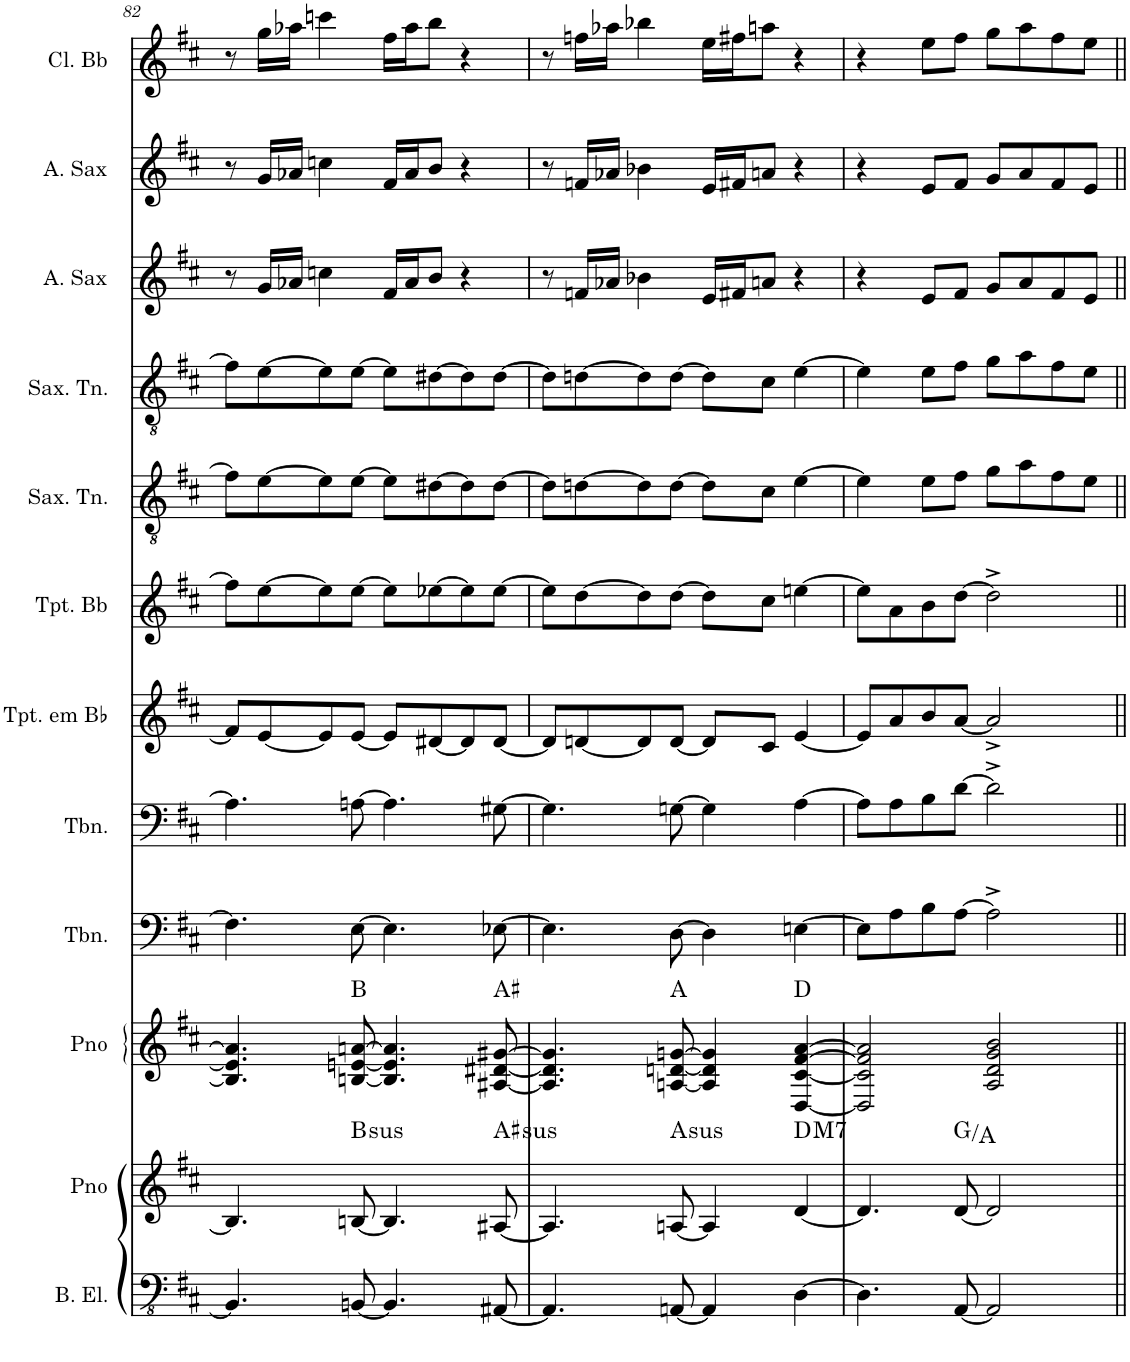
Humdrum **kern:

**kern	**kern	**kern	**harte	**kern	**kern	**kern	**kern	**kern	**kern	**kern	**kern	**kern
*part12	*part11	*part10	*part10	*part9	*part8	*part7	*part6	*part5	*part4	*part3	*part2	*part1
*staff12	*staff11	*staff10	*	*staff9	*staff8	*staff7	*staff6	*staff5	*staff4	*staff3	*staff2	*staff1
*I"Baixo elétrico	*I"Piano	*I"Piano	*	*I"Trombone	*I"Trombone	*I"Trompete em Bb	*I"Trompete Bb	*I"Saxofone Tenor	*I"Saxofone Tenor	*I"Saxofone Alto	*I"Saxofone Alto	*I"Clarineta Bb
*I'B. El.	*I'Pno	*I'Pno	*	*I'Tbn.	*I'Tbn.	*I'Tpt. em Bb	*I'Tpt. Bb	*I'Sax. Tn.	*I'Sax. Tn.	*	*	*I'Cl. Bb
!!LO:PB:g=z
*clefFv4	*clefG2	*clefG2	*	*clefF4	*clefF4	*clefG2	*clefG2	*clefGv2	*clefGv2	*clefG2	*clefG2	*clefG2
*	*	*	*	*	*	*ITrd1c2	*ITrd1c2	*ITrd8c14	*ITrd8c14	*ITrd5c9	*ITrd5c9	*ITrd1c2
*k[f#c#]	*k[f#c#]	*k[f#c#]	*	*k[f#c#]	*k[f#c#]	*k[f#c#]	*k[f#c#]	*k[f#c#]	*k[f#c#]	*k[f#c#]	*k[f#c#]	*k[f#c#]
*M4/4	*M4/4	*M4/4	*	*M4/4	*M4/4	*M4/4	*M4/4	*M4/4	*M4/4	*M4/4	*M4/4	*M4/4
=82	=82	=82	=82	=82	=82	=82	=82	=82	=82	=82	=82	=82
4.BBB#/]	4.B#/]	4.B#/] 4.e#/] 4.a#/]	.	4.F\]	4.A#\]	8f/L]	8ff\L]	8f\L]	8f\L]	8r	8r	8r
.	.	.	.	.	.	[8e/	[8ee\	[8e\	[8e\	16g/LL	16g/LL	16gg\LL
.	.	.	.	.	.	.	.	.	.	16a-X/JJ	16a-X/JJ	16aa-X\JJ
.	.	.	.	.	.	8e/]	8ee\]	8e\]	8e\]	4ccn\	4ccn\	4cccn\
[8BBBn/	[8Bn/	[8Bn/ [8en/ [8an/	B:maj	[8E\	[8An\	[8e/J	[8ee\J	[8e\J	[8e\J	.	.	.
4.BBB/]	4.B/]	4.B/] 4.e/] 4.a/]	.	4.E\]	4.A\]	8e/L]	8ee\L]	8e\L]	8e\L]	16f#/LL	16f#/LL	16ff#\LL
.	.	.	.	.	.	.	.	.	.	16a-/J	16a-/J	16aa-\J
.	.	.	.	.	.	[8d#X/	[8ee-X\	[8d#X\	[8d#X\	8b/J	8b/J	8bb\J
.	.	.	.	.	.	8d#/]	8ee-\]	8d#\]	8d#\]	4r	4r	4r
[8AAA#X/	[8A#X/	[8A#X/ [8d#X/ [8g#X/	A#:maj	[8E-X\	[8G#X\	[8d#/J	[8ee-\J	[8d#\J	[8d#\J	.	.	.
=83	=83	=83	=83	=83	=83	=83	=83	=83	=83	=83	=83	=83
4.AAA#/]	4.A#/]	4.A#/] 4.d#/] 4.g#/]	.	4.E-\]	4.G#\]	8d#/L]	8ee-\L]	8d#\L]	8d#\L]	8r	8r	8r
.	.	.	.	.	.	[8dn/	[8dd\	[8dn\	[8dn\	16fn/LL	16fn/LL	16ffn\LL
.	.	.	.	.	.	.	.	.	.	16a-X/JJ	16a-X/JJ	16aa-X\JJ
.	.	.	.	.	.	8d/]	8dd\]	8d\]	8d\]	4b-X\	4b-X\	4bb-X\
[8AAAn/	[8An/	[8An/ [8dn/ [8gn/	A:maj	[8D\	[8Gn\	[8d/J	[8dd\J	[8d\J	[8d\J	.	.	.
4AAA/]	4A/]	4A/] 4d/] 4g/]	.	4D\]	4G\]	8d/L]	8dd\L]	8d\L]	8d\L]	16e/LL	16e/LL	16ee\LL
.	.	.	.	.	.	.	.	.	.	16f#X/J	16f#X/J	16ff#X\J
.	.	.	.	.	.	8c#/J	8cc#\J	8c#\J	8c#\J	8an/J	8an/J	8aan\J
[4DD\	[4d/	[4D/ [4c#/ [4f#/ [4a/	D:maj	[4En\	[4A\	[4e/	[4een\	[4e\	[4e\	4r	4r	4r
=84	=84	=84	=84	=84	=84	=84	=84	=84	=84	=84	=84	=84
4.DD\]	4.d/]	2D/] 2c#/] 2f#/] 2a/]	.	8E\L]	8A\L]	8e/L]	8ee\L]	4e\]	4e\]	4r	4r	4r
.	.	.	.	8A\	8A\	8a/	8a\	.	.	.	.	.
.	.	.	.	8B\	8B\	8b/	8b\	8e\L	8e\L	8e/L	8e/L	8ee\L
[8AAA/	[8d/	.	.	[8A\J	[8d\J	[8a/J	[8dd\J	8f#\J	8f#\J	8f#/J	8f#/J	8ff#\J
2AAA/]	2d/]	2A/ 2d/ 2g/ 2b/	.	2A^\]	2d^\]	2a^/]	2dd^\]	8g\L	8g\L	8g/L	8g/L	8gg\L
.	.	.	.	.	.	.	.	8a\	8a\	8a/	8a/	8aa\
.	.	.	.	.	.	.	.	8f#\	8f#\	8f#/	8f#/	8ff#\
.	.	.	.	.	.	.	.	8e\J	8e\J	8e/J	8e/J	8ee\J
=||	=||	=||	=||	=||	=||	=||	=||	=||	=||	=||	=||	=||
*-	*-	*-	*-	*-	*-	*-	*-	*-	*-	*-	*-	*-
